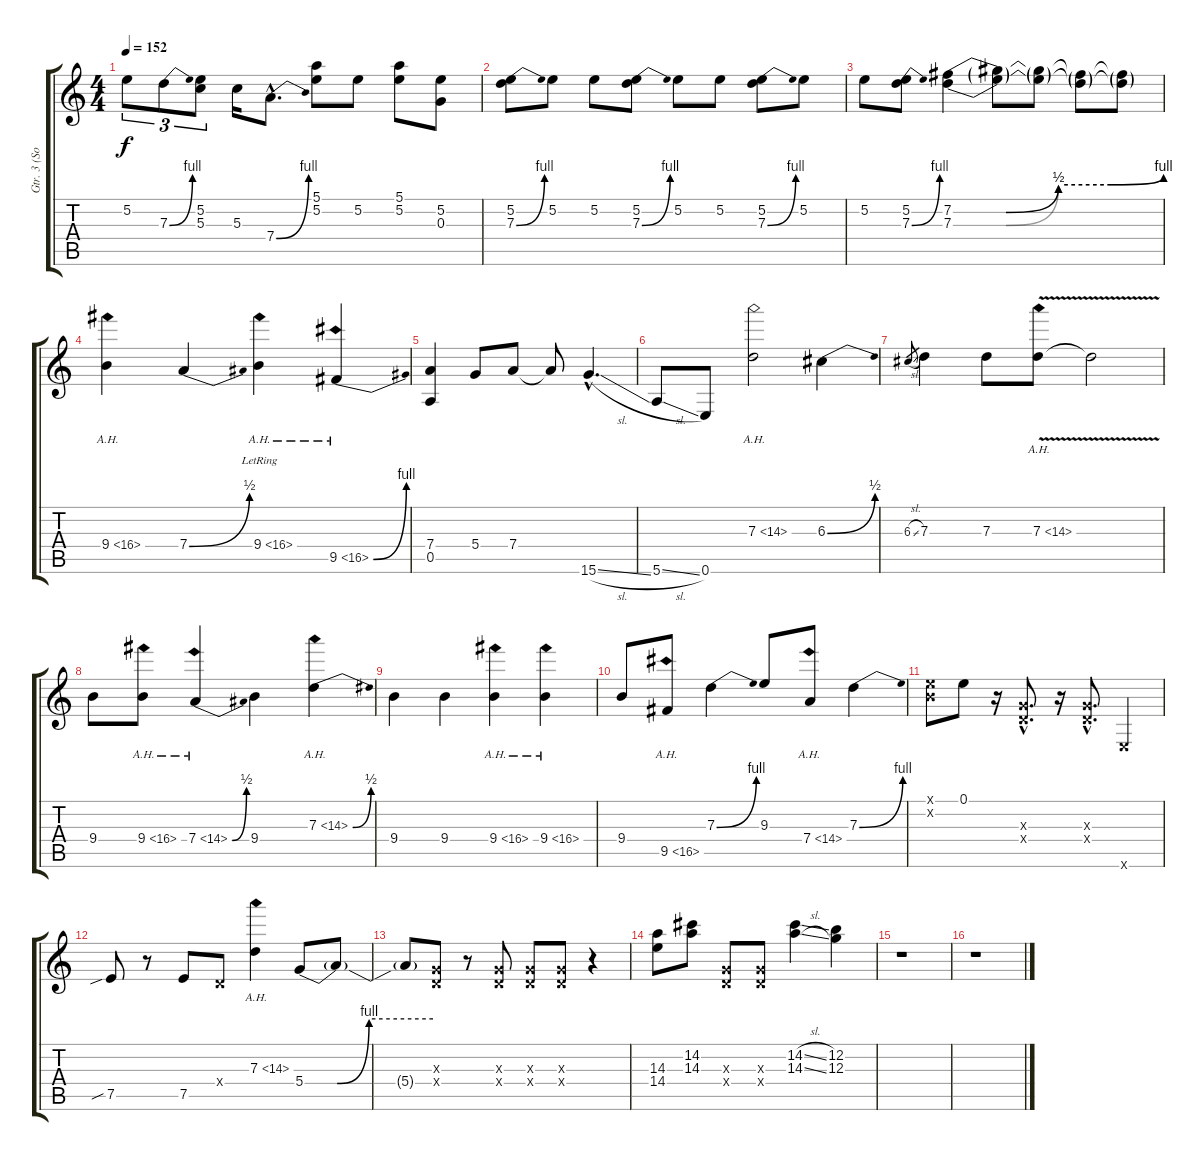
\track ("Gtr. 3 (Solo)" "Gtr. 3 (So") {instrument distortionguitar}
\staff {score tabs}
\tuning (E4 B3 G3 D3 A2 E2) {hide}
\ts (4 4)
\tempo 152
\clef g2
\ks c
5.2.8{tu (3 2) dy f} 7.3{be (bend 0 0 60 4)}.8{tu (3 2)} (5.2 5.3).8{tu (3 2)} 5.3.16 7.4{be (bend 0 0 60 4) hac}.8{d} (5.1 5.2).8 5.2.8 (5.1 5.2).8 (5.2 0.3).8 |
(5.2 7.3{be (bend 0 0 60 4)}).8 5.2.8 5.2.8 (5.2 7.3{be (bend 0 0 60 4)}).8 5.2.8 5.2.8 (5.2 7.3{be (bend 0 0 60 4)}).8 5.2.8 |
5.2.8 (5.2 7.3{be (bend 0 0 60 4)}).8 (7.2{be (custom 0 0 15 0 30 2 45 2 60 4)} 7.3{be (custom 0 0 15 0 30 2 45 2 60 4)}).4 (7.2{t} 7.3{t}).8 (7.2{t} 7.3{t}).8 (7.2{t} 7.3{t}).8 (7.2{t} 7.3{t}).8 |
9.4{ah 7}.4 7.4{be (bend 0 0 60 2)}.4 9.4{ah 7 lr}.4 9.5{be (bend 0 0 60 4) ah 7}.4 |
(7.4 0.5).4 5.4.8 7.4.8 7.4{t}.8 15.6{sl hac}.4{d} |
5.6{sl}.8 0.6.8 7.3{ah 7}.2 6.3{be (bend 0 0 60 2)}.4 |
6.3{sl}.8{gr} 7.3.4 7.3.8 7.3{ah 7 v}.8 7.3{t}.2 |
9.4.8 9.4{ah 7}.8 7.4{be (bend 0 0 60 2) ah 7}.4 9.4.4 7.3{be (bend 0 0 60 2) ah 7}.4 |
9.4.4 9.4.4 9.4{ah 7}.4 9.4{ah 7}.4 |
9.4.8 9.5{ah 7}.8 7.3{be (bend 0 0 60 4)}.4 9.3.8 7.4{ah 7}.8 7.3{be (bend 0 0 60 4)}.4 |
(0.1{x} 0.2{x}).8 0.1.8 r.16 (0.3{hac x} 0.4{hac x}).8{d} r.16 (0.3{hac x} 0.4{hac x}).8{d} 0.6{x}.4 |
7.5{sib}.8 r.8 7.5.8 0.4{x}.8 7.3{ah 7}.4 5.4{be (custom 0 0 15 0 30 4 60 4)}.8 5.4{t}.8 |
5.4{t}.8 (0.3{x} 0.4{x}).8 r.8 (0.3{x} 0.4{x}).8 (0.3{x} 0.4{x}).8 (0.3{x} 0.4{x}).8 r.4 |
(14.3 14.4).8 (14.2 14.3).8 (0.3{x} 0.4{x}).8 (0.3{x} 0.4{x}).8 (14.2{sl} 14.3{sl}).4 (12.2 12.3).4 |
r.1 |
r.1
